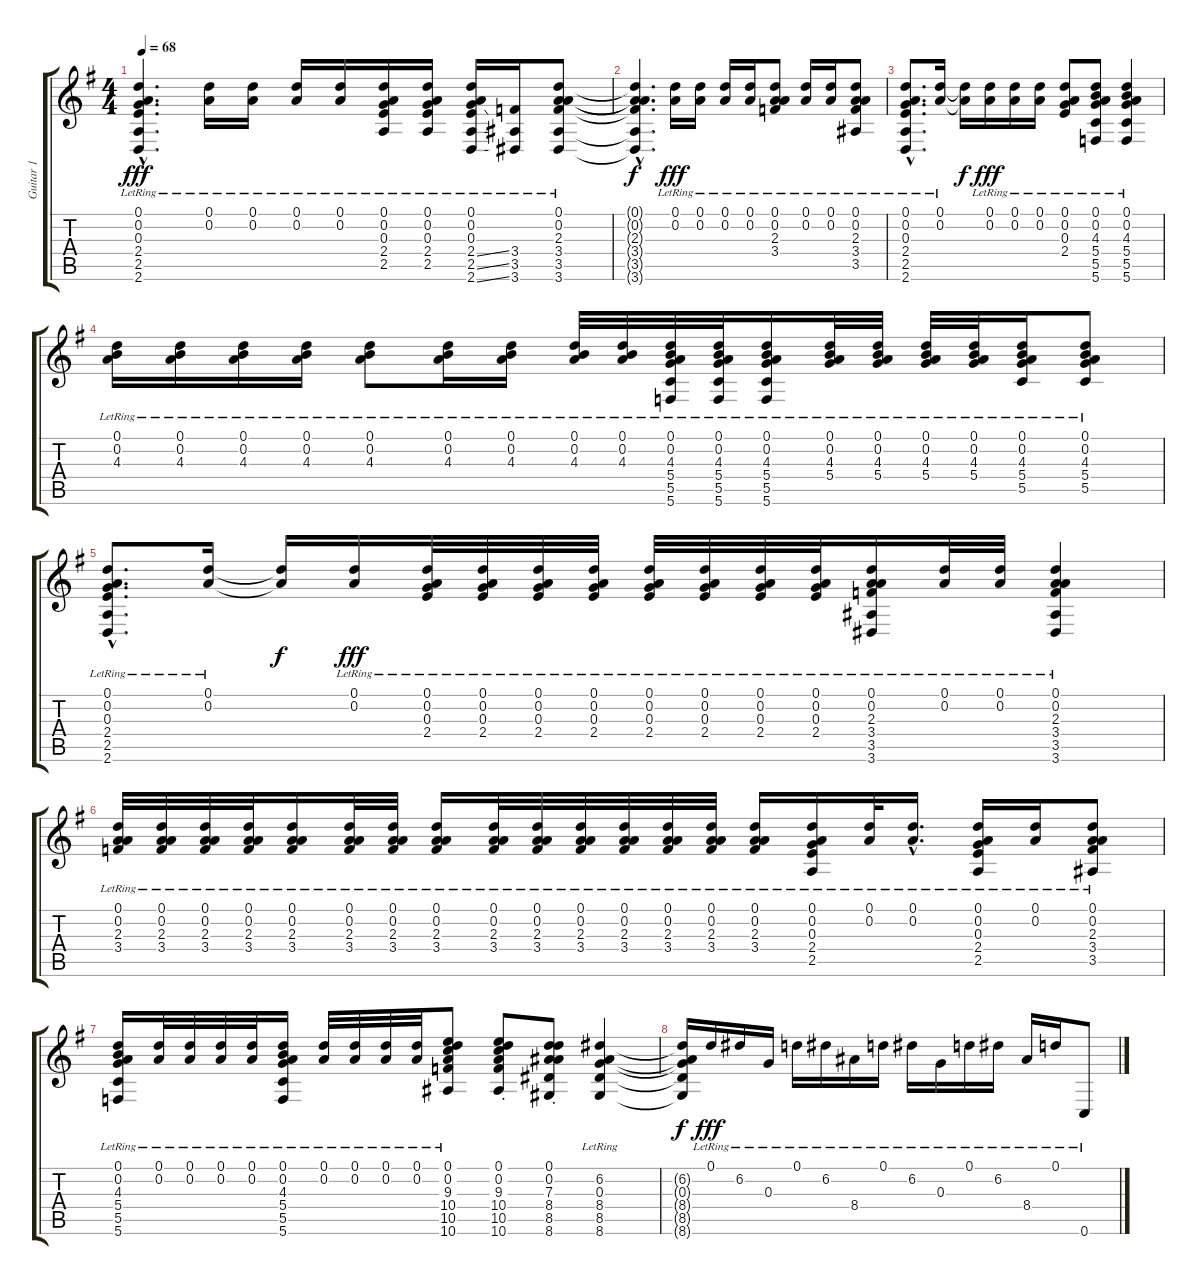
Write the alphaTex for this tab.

\track ("Guitar 1" "Guitar 1") {instrument acousticguitarsteel}
\staff {score tabs}
\tuning (D4 A3 G3 D3 G2 C2) {hide}
\ts (4 4)
\tempo 68
\clef g2
\ks g
(0.1{hac lr} 0.2{hac lr} 0.3{hac lr} 2.4{hac lr} 2.5{hac lr} 2.6{hac lr}).4{d dy fff} (0.1{lr} 0.2{lr}).16 (0.1{lr} 0.2{lr}).16 (0.1{lr} 0.2{lr}).16 (0.1{lr} 0.2{lr}).16 (0.1{lr} 0.2{lr} 0.3{lr} 2.4{lr} 2.5{lr}).16 (0.1{lr} 0.2{lr} 0.3{lr} 2.4{lr} 2.5{lr}).16 (0.1{lr} 0.2{lr} 0.3{lr} 2.4{ss} 2.5{ss} 2.6{ss}).16 (3.4{lr} 3.5{lr} 3.6{lr}).16 (0.1{lr} 0.2{lr} 2.3{lr} 3.4{lr} 3.5{lr} 3.6{lr}).8 |
(0.1{hac t} 0.2{hac t} 2.3{hac t} 3.4{hac t} 3.5{hac t} 3.6{hac t}).4{d dy f} (0.1{lr} 0.2{lr}).16{dy fff} (0.1{lr} 0.2{lr}).16 (0.1{lr} 0.2{lr}).16 (0.1{lr} 0.2{lr}).16 (0.1{lr} 0.2{lr} 2.3{lr} 3.4{lr}).8 (0.1{lr} 0.2{lr}).16 (0.1{lr} 0.2{lr}).16 (0.1{lr} 0.2{lr} 2.3{lr} 3.4{lr} 3.5{lr}).8 |
(0.1{hac lr} 0.2{hac lr} 0.3{hac lr} 2.4{hac lr} 2.5{hac lr} 2.6{hac lr}).8{d} (0.1{lr} 0.2{lr}).16 (0.1{t} 0.2{t}).16{dy f} (0.1{lr} 0.2{lr}).16{dy fff} (0.1{lr} 0.2{lr}).16 (0.1{lr} 0.2{lr}).16 (0.1{lr} 0.2{lr} 0.3{lr} 2.4{lr}).8 (0.1{lr} 0.2{lr} 4.3{lr} 5.4{lr} 5.5{lr} 5.6{lr}).8 (0.1{lr} 0.2{lr} 4.3{lr} 5.4{lr} 5.5{lr} 5.6{lr}).4 |
(0.1{lr} 0.2{lr} 4.3{lr}).16 (0.1{lr} 0.2{lr} 4.3{lr}).16 (0.1{lr} 0.2{lr} 4.3{lr}).16 (0.1{lr} 0.2{lr} 4.3{lr}).16 (0.1{lr} 0.2{lr} 4.3{lr}).8 (0.1{lr} 0.2{lr} 4.3{lr}).16 (0.1{lr} 0.2{lr} 4.3{lr}).16 (0.1{lr} 0.2{lr} 4.3{lr}).32 (0.1{lr} 0.2{lr} 4.3{lr}).32 (0.1{lr} 0.2{lr} 4.3{lr} 5.4{lr} 5.5{lr} 5.6{lr}).32 (0.1{lr} 0.2{lr} 4.3{lr} 5.4{lr} 5.5{lr} 5.6{lr}).32 (0.1{lr} 0.2{lr} 4.3{lr} 5.4{lr} 5.5{lr} 5.6{lr}).16 (0.1{lr} 0.2{lr} 4.3{lr} 5.4{lr}).32 (0.1{lr} 0.2{lr} 4.3{lr} 5.4{lr}).32 (0.1{lr} 0.2{lr} 4.3{lr} 5.4{lr}).32 (0.1{lr} 0.2{lr} 4.3{lr} 5.4{lr}).32 (0.1{lr} 0.2{lr} 4.3{lr} 5.4{lr} 5.5{lr}).16 (0.1{lr} 0.2{lr} 4.3{lr} 5.4{lr} 5.5{lr}).8 |
(0.1{hac lr} 0.2{hac lr} 0.3{hac lr} 2.4{hac lr} 2.5{hac lr} 2.6{hac lr}).8{d} (0.1{lr} 0.2{lr}).16 (0.1{t} 0.2{t}).16{dy f} (0.1{lr} 0.2{lr}).16{dy fff} (0.1{lr} 0.2{lr} 0.3{lr} 2.4{lr}).32 (0.1{lr} 0.2{lr} 0.3{lr} 2.4{lr}).32 (0.1{lr} 0.2{lr} 0.3{lr} 2.4{lr}).32 (0.1{lr} 0.2{lr} 0.3{lr} 2.4{lr}).32 (0.1{lr} 0.2{lr} 0.3{lr} 2.4{lr}).32 (0.1{lr} 0.2{lr} 0.3{lr} 2.4{lr}).32 (0.1{lr} 0.2{lr} 0.3{lr} 2.4{lr}).32 (0.1{lr} 0.2{lr} 0.3{lr} 2.4{lr}).32 (0.1{lr} 0.2{lr} 2.3{lr} 3.4{lr} 3.5{lr} 3.6{lr}).16 (0.1{lr} 0.2{lr}).32 (0.1{lr} 0.2{lr}).32 (0.1{lr} 0.2{lr} 2.3{lr} 3.4{lr} 3.5{lr} 3.6{lr}).4 |
(0.1{lr} 0.2{lr} 2.3{lr} 3.4{lr}).32 (0.1{lr} 0.2{lr} 2.3{lr} 3.4{lr}).32 (0.1{lr} 0.2{lr} 2.3{lr} 3.4{lr}).32 (0.1{lr} 0.2{lr} 2.3{lr} 3.4{lr}).32 (0.1{lr} 0.2{lr} 2.3{lr} 3.4{lr}).16 (0.1{lr} 0.2{lr} 2.3{lr} 3.4{lr}).32 (0.1{lr} 0.2{lr} 2.3{lr} 3.4{lr}).32 (0.1{lr} 0.2{lr} 2.3{lr} 3.4{lr}).16 (0.1{lr} 0.2{lr} 2.3{lr} 3.4{lr}).32 (0.1{lr} 0.2{lr} 2.3{lr} 3.4{lr}).32 (0.1{lr} 0.2{lr} 2.3{lr} 3.4{lr}).32 (0.1{lr} 0.2{lr} 2.3{lr} 3.4{lr}).32 (0.1{lr} 0.2{lr} 2.3{lr} 3.4{lr}).32 (0.1{lr} 0.2{lr} 2.3{lr} 3.4{lr}).32 (0.1{lr} 0.2{lr} 2.3{lr} 3.4{lr}).16 (0.1{lr} 0.2{lr} 0.3{lr} 2.4{lr} 2.5{lr}).16 (0.1{lr} 0.2{lr}).32 (0.1{hac lr} 0.2{hac lr}).16{d} (0.1{lr} 0.2{lr} 0.3{lr} 2.4{lr} 2.5{lr}).16 (0.1{lr} 0.2{lr}).16 (0.1{lr} 0.2{lr} 2.3{lr} 3.4{lr} 3.5{lr}).8 |
(0.1{lr} 0.2{lr} 4.3{lr} 5.4{lr} 5.5{lr} 5.6{lr}).16 (0.1{lr} 0.2{lr}).32 (0.1{lr} 0.2{lr}).32 (0.1{lr} 0.2{lr}).32 (0.1{lr} 0.2{lr}).32 (0.1{lr} 0.2{lr} 4.3{lr} 5.4{lr} 5.5{lr} 5.6{lr}).16 (0.1{lr} 0.2{lr}).32 (0.1{lr} 0.2{lr}).32 (0.1{lr} 0.2{lr}).32 (0.1{lr} 0.2{lr}).32 (0.1{lr} 0.2{lr} 9.3{lr} 10.4{lr} 10.5{lr} 10.6{lr}).8 (0.1{st} 0.2{st} 9.3{st} 10.4{st} 10.5{st} 10.6{st}).8 (0.1{st} 0.2{st} 7.3{st} 8.4{st} 8.5{st} 8.6{st}).8 (6.2{lr} 0.3{lr} 8.4{lr} 8.5{lr} 8.6{lr}).4 |
(6.2{t} 0.3{t} 8.4{t} 8.5{t} 8.6{t}).16{dy f} 0.1{lr}.16{dy fff} 6.2{lr}.16 0.3{lr}.16 0.1{lr}.16 6.2{lr}.16 8.4{lr}.16 0.1{lr}.16 6.2{lr}.16 0.3{lr}.16 0.1{lr}.16 6.2{lr}.16 8.4{lr}.16 0.1{lr}.16 0.6{lr}.8
